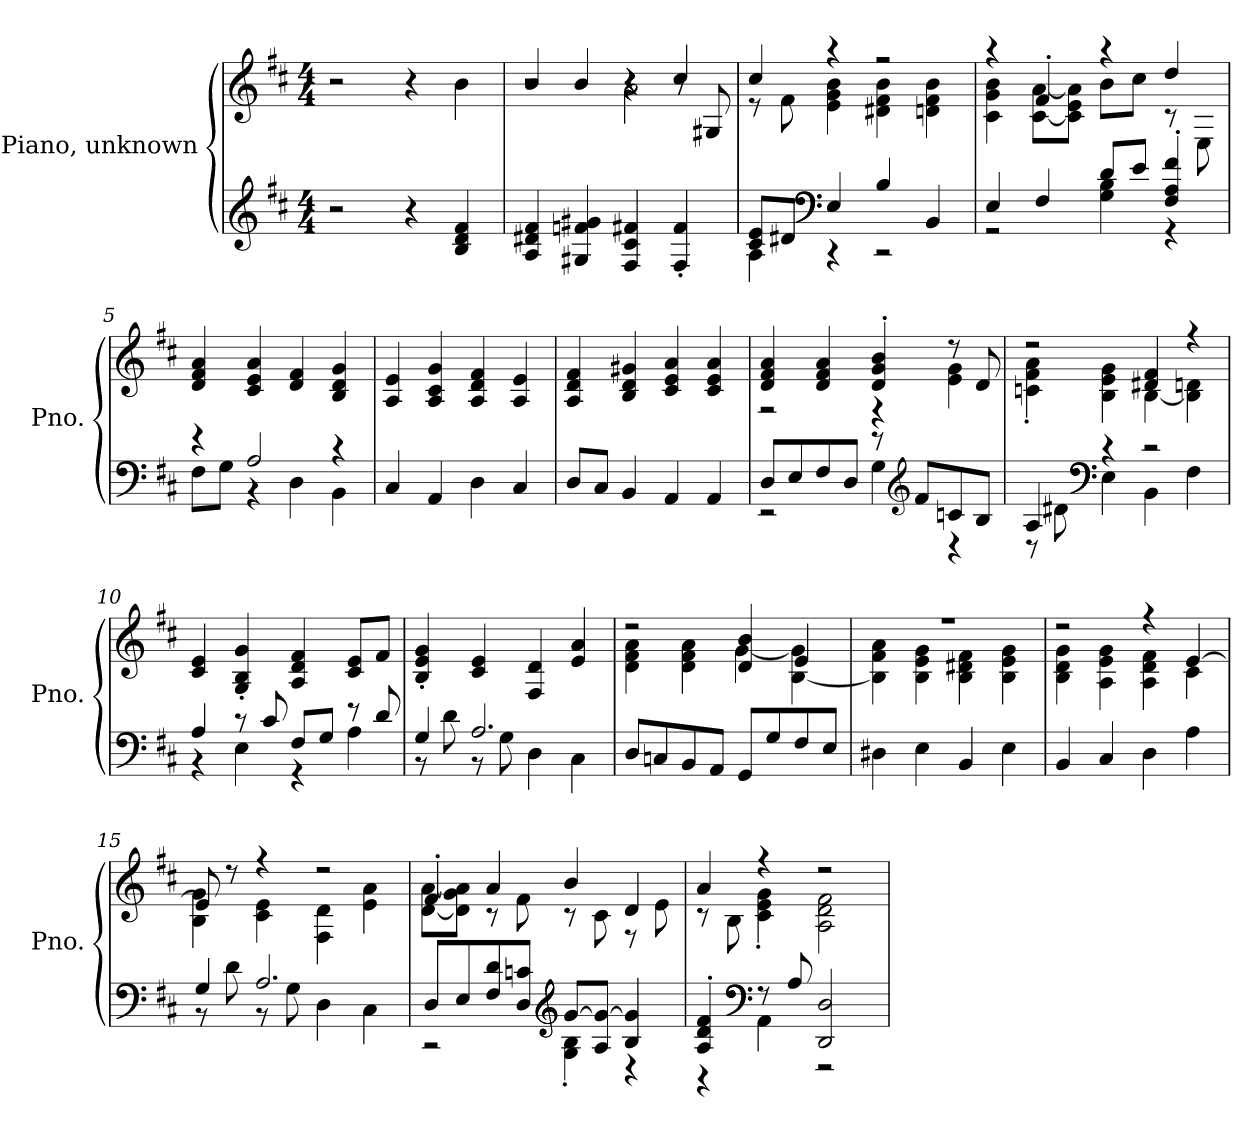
**kern	**kern
*part1	*part1
*staff2	*staff1
*I"Piano, unknown	*
*I'Pno.	*
*clefG2	*clefG2
*k[f#c#]	*k[f#c#]
*M4/4	*M4/4
*MM120	*MM120
=1	=1
2r	2r
4r	4r
4B/ 4d/ 4f#/	4b\
=2	=2
*	*^
*	*	*^
4A/ 4d#X/ 4f#/	2r	2r	4b/
4G#X/ 4fn/ 4g#X/	.	.	4b/
4F#/ 4c#/ 4f#X/	4r	2a\	4r
4F#/' 4f#/'	4cc#/	.	8r
.	.	.	8G#X/
*	*	*v	*v
=3	=3	=3
*^	*	*
8c#/ 8e/L	4A\	4cc#/	8r
8d#X/J	.	.	8f#\
*clefF4	*	*	*
4E/	4r	4r	4e\ 4g\ 4b\
4B/	2r	2r	4d#X\ 4f#\ 4b\
4BB/	.	.	4dn\ 4f#\ 4b\
=4	=4	=4	=4
4E/	2r	4r	4c#\ 4g\ 4b\
4F#/	.	4f#'/	[8c#\ [8a\L
.	.	.	8c#\] 8e\ 8a\]J
8d/L	4G\ 4B\	4r	8b\L
8e/J	.	.	8cc#\J
4F#/' 4A/' 4f#/'	4r	4dd/	8r
.	.	.	8E\
*	*	*v	*v
=5	=5	=5
4r	8F#\L	4d/ 4f#/ 4a/
.	8G\J	.
2A/	4r	4c#/ 4e/ 4a/
.	4D\	4d/ 4f#/
4r	4BB\	4B/ 4d/ 4g/
*v	*v	*
!!LO:LB:g=z
=6	=6
4C#/	4A/ 4e/
4AA/	4A/ 4c#/ 4g/
4D\	4A/ 4d/ 4f#/
4C#/	4A/ 4e/
=7	=7
8D/L	4A/ 4d/ 4f#/
8C#/J	.
4BB/	4B/ 4d/ 4g#X/
4AA/	4c#/ 4e/ 4a/
4AA/	4c#/ 4e/ 4a/
=8	=8
*^	*^
8D/L	2r	4d/ 4f#/ 4a/	2r
8E/	.	.	.
8F#/	.	4d/ 4f#/ 4a/	.
8D/J	.	.	.
8r	4G\	4d/' 4g/' 4b/'	4r
*clefG2	*	*	*
8f#/L	.	.	.
8cn/	4r	8r	4e\ 4g\
8B/J	.	8d/	.
=9	=9	=9	=9
4A/	8r	2r	4cn\' 4f#\' 4a\'
.	8d#X\	.	.
*clefF4	*	*	*
4r	4E\	.	4B\ 4e\ 4g\
2r	4BB\	4d#X/ 4f#/	[4B\
.	4F#\	4r	4B\] 4dn\
*	*	*v	*v
=10	=10	=10
4A/	4r	4c#/ 4e/
8r	4E\	4G/' 4B/' 4g/'
8c#/	.	.
8F#/L	4r	4A/ 4d/ 4f#/
8G/J	.	.
8r	4A\	8c#/ 8e/L
8d/	.	8f#/J
!!LO:LB:g=z
=11	=11	=11
4G/	8r	4B/' 4e/' 4g/'
.	8d\	.
2.A/	8r	4c#/ 4e/
.	8G\	.
.	4D\	4F#/ 4d/
.	4C#\	4e/ 4a/
*v	*v	*
=12	=12
*	*^
8D/L	2r	4d\ 4f#\ 4a\
8Cn/	.	.
8BB/	.	4d\ 4f#\ 4a\
8AA/J	.	.
8GG/L	4d/ 4b/	[4g\
8G/	.	.
8F#/	4e/	[4B\ 4g\]
8E/J	.	.
=13	=13	=13
4D#X\	1r	4B\] 4f#\ 4a\
4E\	.	4B\ 4e\ 4g\
4BB/	.	4B\ 4d#X\ 4f#\
4E\	.	4B\ 4e\ 4g\
=14	=14	=14
4BB/	2r	4B\ 4d\ 4g\
4C#/	.	4A\ 4e\ 4g\
4D\	4r	4A\ 4d\ 4f#\
4A\	[4e/	4c#\
=15	=15	=15
*^	*	*
4G/	8r	8e/]	4B\ 4g\
.	8d\	8r	.
2.A/	8r	4r	4c#\ 4e\
.	8G\	.	.
.	4D\	2r	4F#\ 4d\
.	4C#\	.	4e\ 4a\
!!LO:LB:g=z	!!
=16	=16	=16	=16
8D/L	2r	4f#'/	[8d\ [8a\L
8E/	.	.	8d\] 8g\ 8a\]J
8F#/ 8d/	.	4a/	8r
8D/ 8cn/J	.	.	8f#\
*clefG2	*	*	*
[8g/L	4G\' 4B\'	4b/	8r
8A/ 8g/_J	.	.	8c#\
4B/ 4g/]	4r	4d/	8r
.	.	.	8e\
=17	=17	=17	=17
4A/' 4d/' 4f#/'	4r	4a/	8r
.	.	.	8B\
*clefF4	*	*	*
8r	4AA\	4r	4c#\' 4e\' 4g\'
8A/	.	.	.
2DD/ 2D/	2r	2r	2A\ 2d\ 2f#\
*v	*v	*	*
*	*v	*v
=	=
*-	*-
